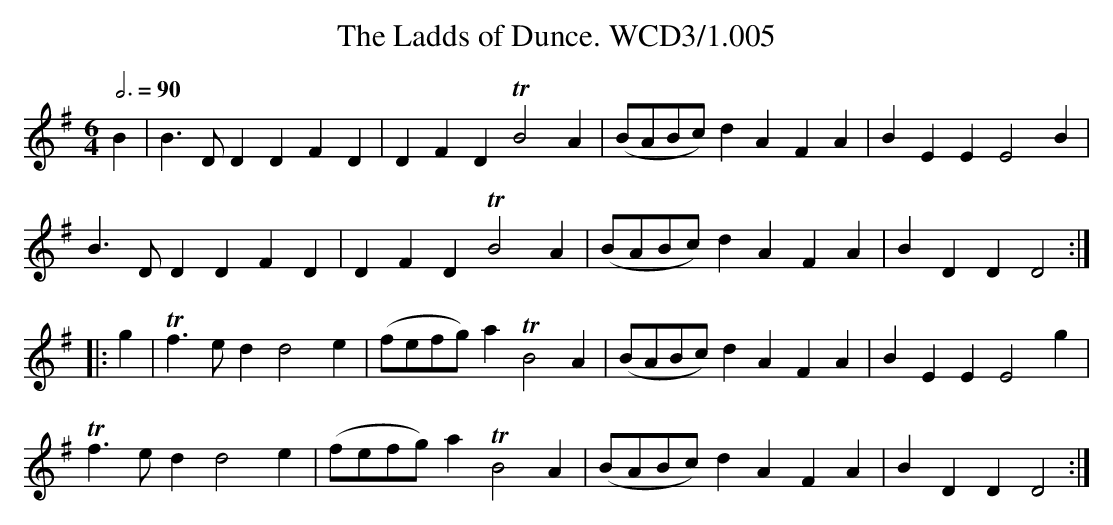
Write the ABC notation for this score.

X:1
T:Ladds of Dunce. WCD3/1.005, The
M:6/4
L:1/8
Q:3/4=90
K:Dmix
B2|B3 D D2D2F2D2|D2F2D2 TB4 A2|(BABc)d2A2F2A2|B2E2E2 E4 B2|
B3 D D2D2F2D2|D2F2D2 TB4 A2|(BABc)d2A2F2A2|B2D2D2 D4:|
|:g2|Tf3 e d2d4e2|(fefg)a2 TB4A2|(BABc)d2A2F2A2|B2E2E2E4g2|
Tf3 e d2d4e2|(fefg)a2 TB4A2|(BABc)d2A2F2A2|B2D2D2 D4:|
